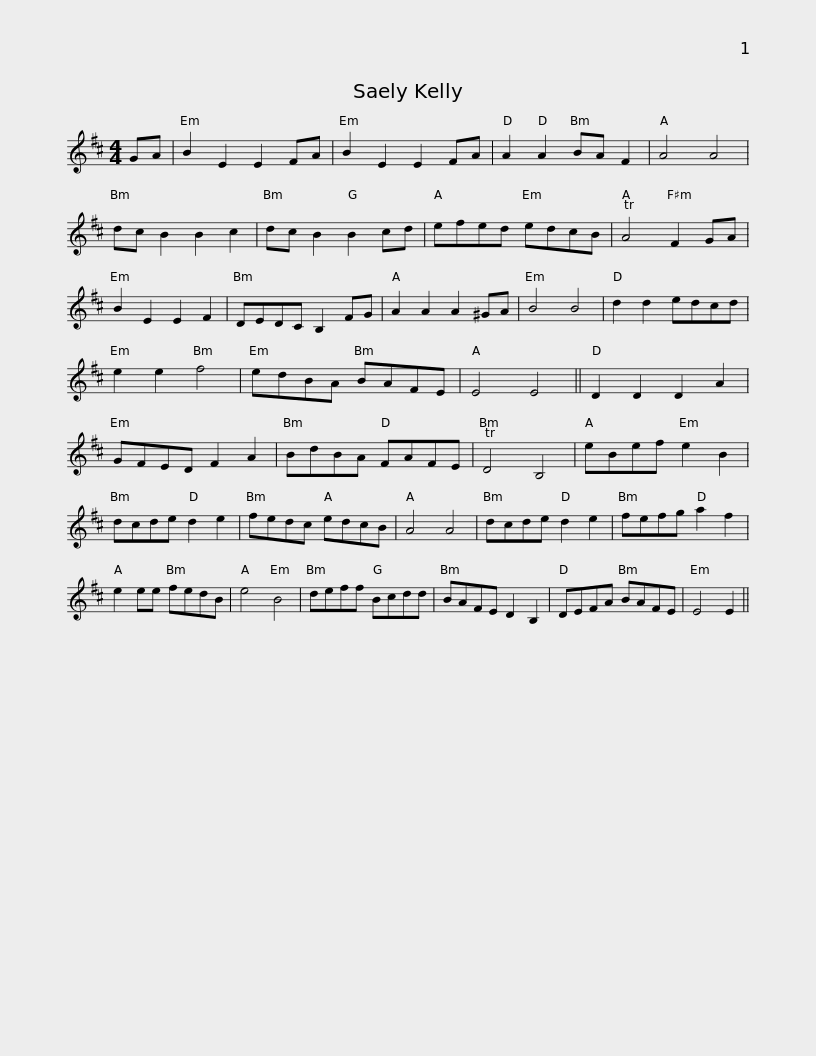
X:1
L:1/8
M:4/4
I:linebreak $
K:D
V:1 treble
V:1
 GA | B2 E2 E2 FA | B2 E2 E2 FA | A2 A2 BA F2 | A4 A4 |$ %5
 dc B2 B2 c2 | dc B2 B2 cd | efed edcB | TA4 F2 GA |$ B2 E2 E2 F2 | %10
 DEDC B,2 FG | A2 A2 A2 ^GA | B4 B4 |$ d2 d2 edcd | e2 e2 f4 | %15
 edBA BAFE | E4 E4 ||$ D2 D2 D2 A2 | GFED F2 A2 | BdBA FAFE | %20
 TD4 B,4 |$ eBef e2 B2 | dcde d2 e2 | fedc edcB | A4 A4 |$ %25
 dcde d2 e2 | fefg a2 f2 | e2 ee fedB | e4 B4 |$ deff Bcdd | %30
 BAFE D2 B,2 | DEFA BAFE | E4 E2 || %33
